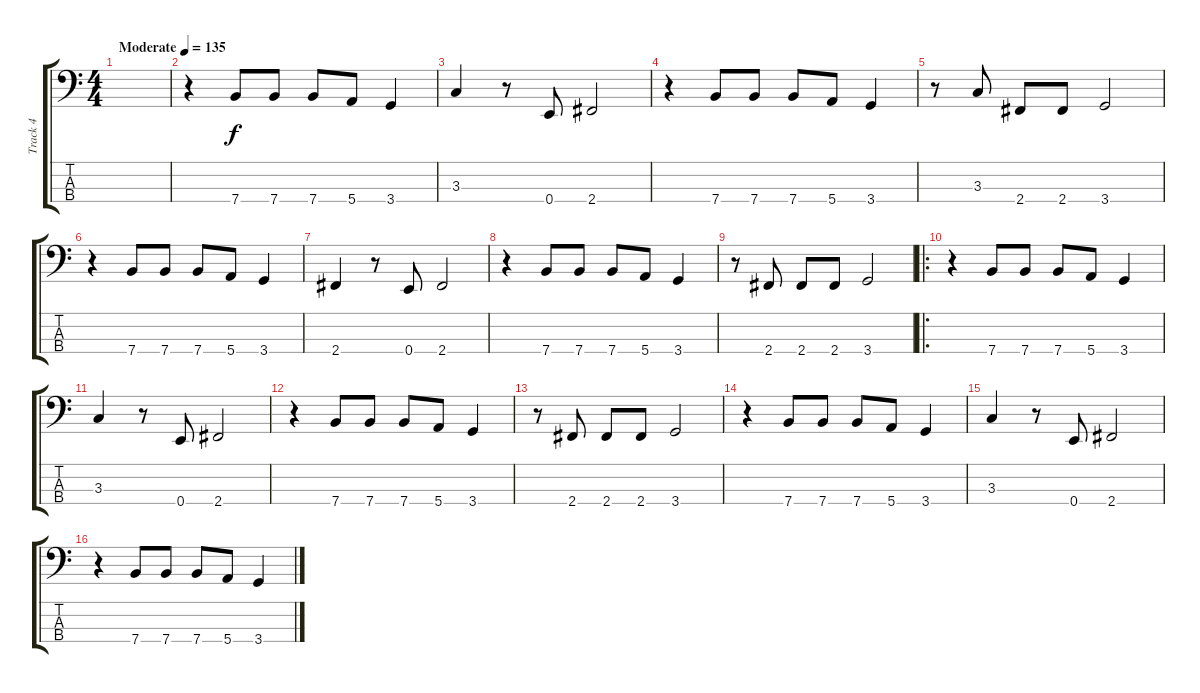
\track ("Track 4" "Track 4") {instrument electricbassfinger}
\staff {score tabs}
\tuning (G2 D2 A1 E1) {hide}
\ts (4 4)
\tempo (135 "Moderate")
\clef f4
\ks c
|
r.4 7.4.8 7.4.8 7.4.8 5.4.8 3.4.4 |
3.3.4 r.8 0.4.8 2.4.2 |
r.4 7.4.8 7.4.8 7.4.8 5.4.8 3.4.4 |
r.8 3.3.8 2.4.8 2.4.8 3.4.2 |
r.4 7.4.8 7.4.8 7.4.8 5.4.8 3.4.4 |
2.4.4 r.8 0.4.8 2.4.2 |
r.4 7.4.8 7.4.8 7.4.8 5.4.8 3.4.4 |
r.8 2.4.8 2.4.8 2.4.8 3.4.2 |
\ro
r.4 7.4.8 7.4.8 7.4.8 5.4.8 3.4.4 |
3.3.4 r.8 0.4.8 2.4.2 |
r.4 7.4.8 7.4.8 7.4.8 5.4.8 3.4.4 |
r.8 2.4.8 2.4.8 2.4.8 3.4.2 |
r.4 7.4.8 7.4.8 7.4.8 5.4.8 3.4.4 |
3.3.4 r.8 0.4.8 2.4.2 |
r.4 7.4.8 7.4.8 7.4.8 5.4.8 3.4.4
